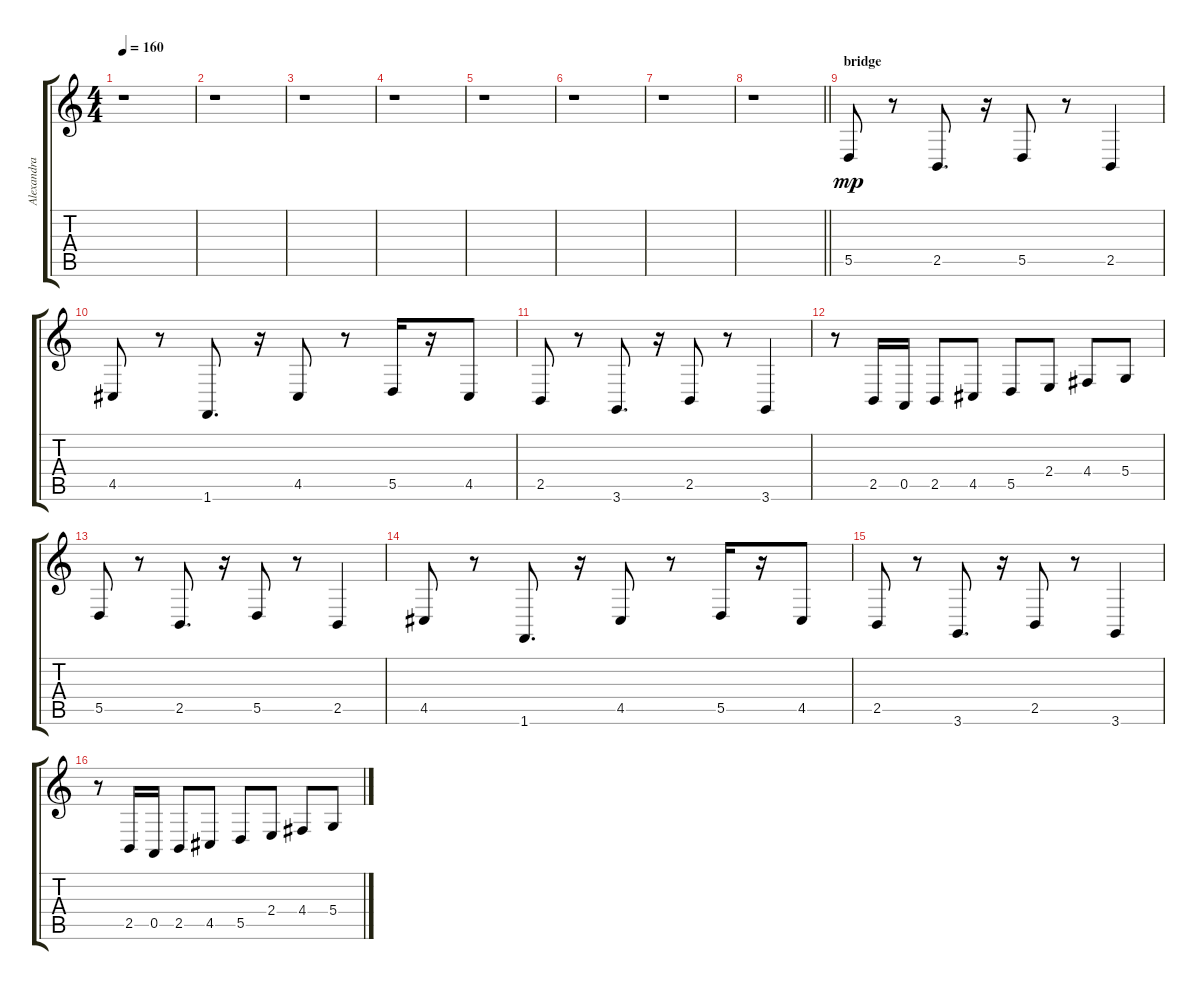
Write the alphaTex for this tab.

\track ("Alexandra Didyk " "Alexandra ") {instrument cello}
\staff {score tabs}
\tuning (E4 B3 G3 D3 A2 E2) {hide}
\ts (4 4)
\tempo 160
\clef g2
\ks c
r.1{dy mp} |
r.1 |
r.1 |
r.1 |
r.1 |
r.1 |
r.1 |
\barLineRight lightlight
r.1 |
\section ("" "bridge")
5.5.8 r.8 2.5.8{d} r.16 5.5.8 r.8 2.5.4 |
4.5.8 r.8 1.6.8{d} r.16 4.5.8 r.8 5.5.16 r.16 4.5.8 |
2.5.8 r.8 3.6.8{d} r.16 2.5.8 r.8 3.6.4 |
r.8 2.5.16 0.5.16 2.5.8 4.5.8 5.5.8 2.4.8 4.4.8 5.4.8 |
5.5.8 r.8 2.5.8{d} r.16 5.5.8 r.8 2.5.4 |
4.5.8 r.8 1.6.8{d} r.16 4.5.8 r.8 5.5.16 r.16 4.5.8 |
2.5.8 r.8 3.6.8{d} r.16 2.5.8 r.8 3.6.4 |
r.8 2.5.16 0.5.16 2.5.8 4.5.8 5.5.8 2.4.8 4.4.8 5.4.8
